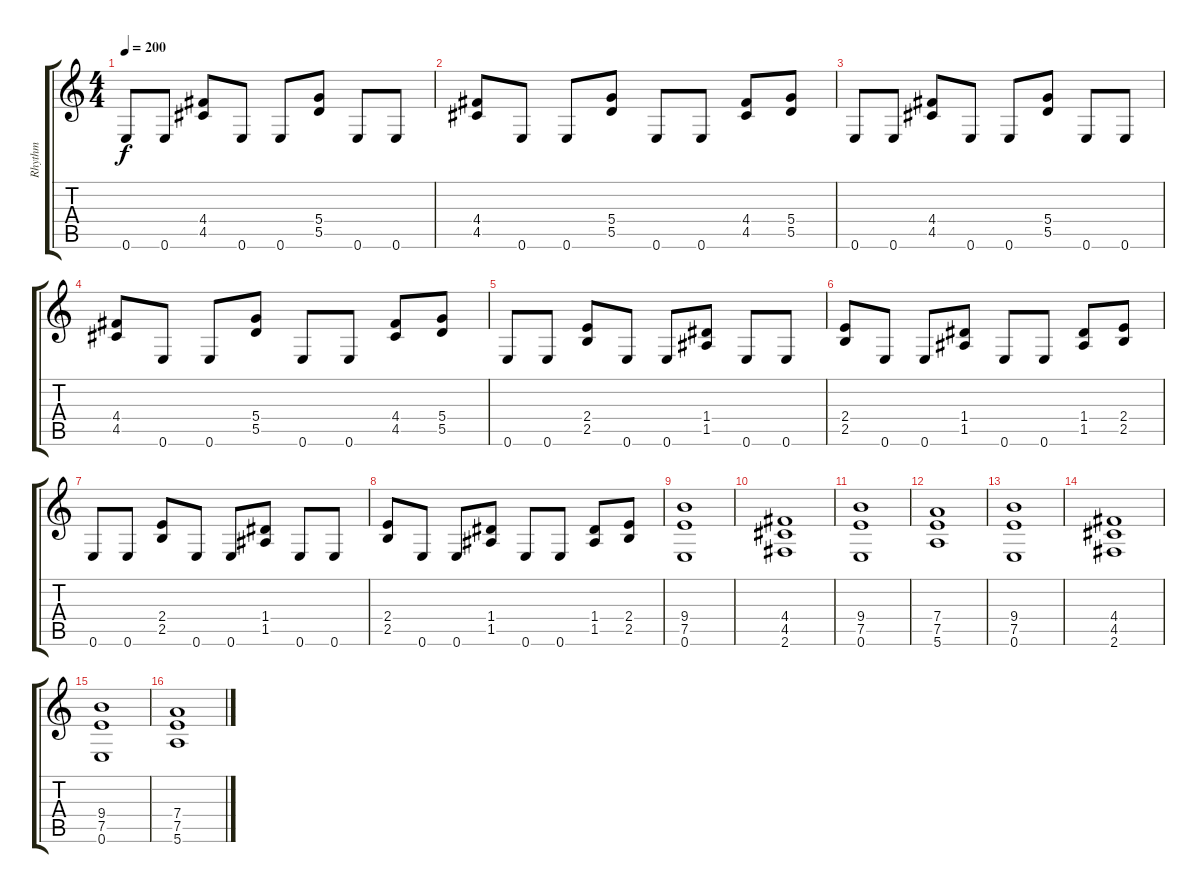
\track ("Rhythm" "Rhythm") {instrument distortionguitar}
\staff {score tabs}
\tuning (E4 B3 G3 D3 A2 E2) {hide}
\ts (4 4)
\tempo 200
\clef g2
\ks c
0.6.8{dy f} 0.6.8 (4.4 4.5).8 0.6.8 0.6.8 (5.4 5.5).8 0.6.8 0.6.8 |
(4.4 4.5).8 0.6.8 0.6.8 (5.4 5.5).8 0.6.8 0.6.8 (4.4 4.5).8 (5.4 5.5).8 |
0.6.8 0.6.8 (4.4 4.5).8 0.6.8 0.6.8 (5.4 5.5).8 0.6.8 0.6.8 |
(4.4 4.5).8 0.6.8 0.6.8 (5.4 5.5).8 0.6.8 0.6.8 (4.4 4.5).8 (5.4 5.5).8 |
0.6.8 0.6.8 (2.4 2.5).8 0.6.8 0.6.8 (1.4 1.5).8 0.6.8 0.6.8 |
(2.4 2.5).8 0.6.8 0.6.8 (1.4 1.5).8 0.6.8 0.6.8 (1.4 1.5).8 (2.4 2.5).8 |
0.6.8 0.6.8 (2.4 2.5).8 0.6.8 0.6.8 (1.4 1.5).8 0.6.8 0.6.8 |
(2.4 2.5).8 0.6.8 0.6.8 (1.4 1.5).8 0.6.8 0.6.8 (1.4 1.5).8 (2.4 2.5).8 |
(9.4 7.5 0.6).1 |
(4.4 4.5 2.6).1 |
(9.4 7.5 0.6).1 |
(7.4 7.5 5.6).1 |
(9.4 7.5 0.6).1 |
(4.4 4.5 2.6).1 |
(9.4 7.5 0.6).1 |
(7.4 7.5 5.6).1
